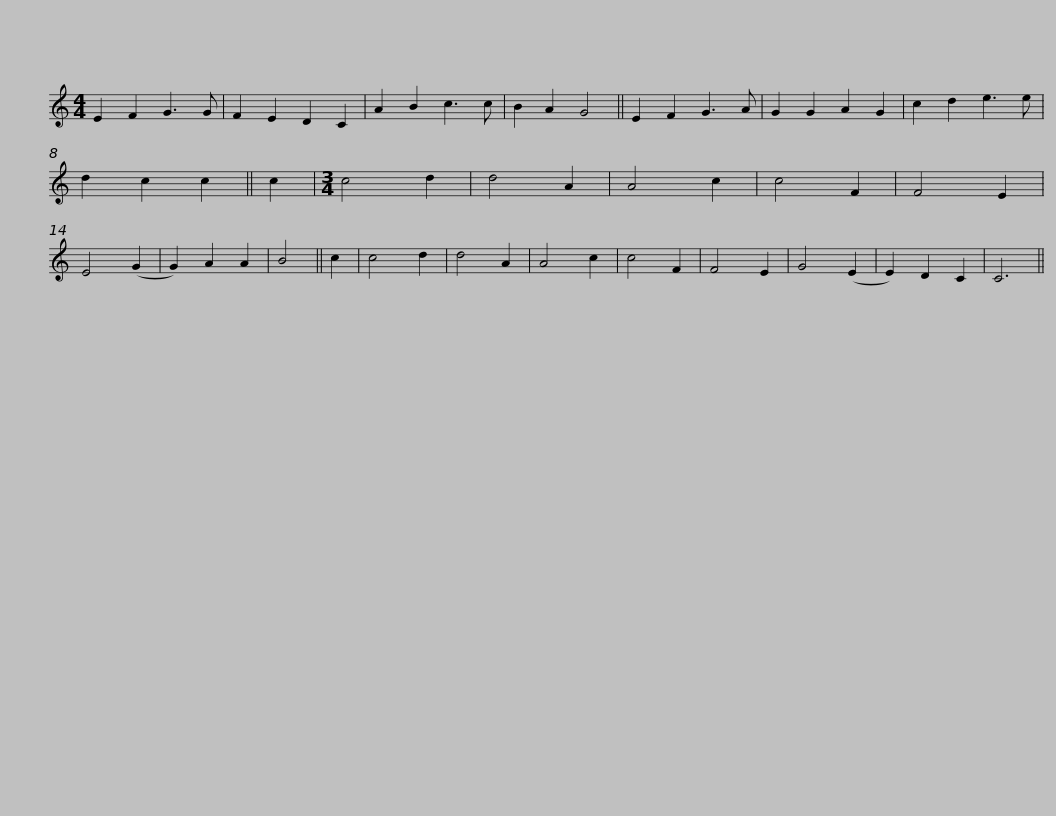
X:1
L:1/8
M:4/4
I:linebreak $
K:C
V:1 treble
V:1
 E2 F2 G3 G | F2 E2 D2 C2 | A2 B2 c3 c | B2 A2 G4 || E2 F2 G3 A | %5
 G2 G2 A2 G2 | c2 d2 e3 e | d2 c2 c2 || c2 |[M:3/4] c4 d2 | %10
 d4 A2 |$ A4 c2 | c4 F2 | F4 E2 | E4 (G2 | %15
 G2) A2 A2 | B4 || c2 | c4 d2 | d4 A2 | %20
 A4 c2 | c4 F2 | F4 E2 | G4 (E2 | E2) D2 C2 | %25
 C6 || %26
